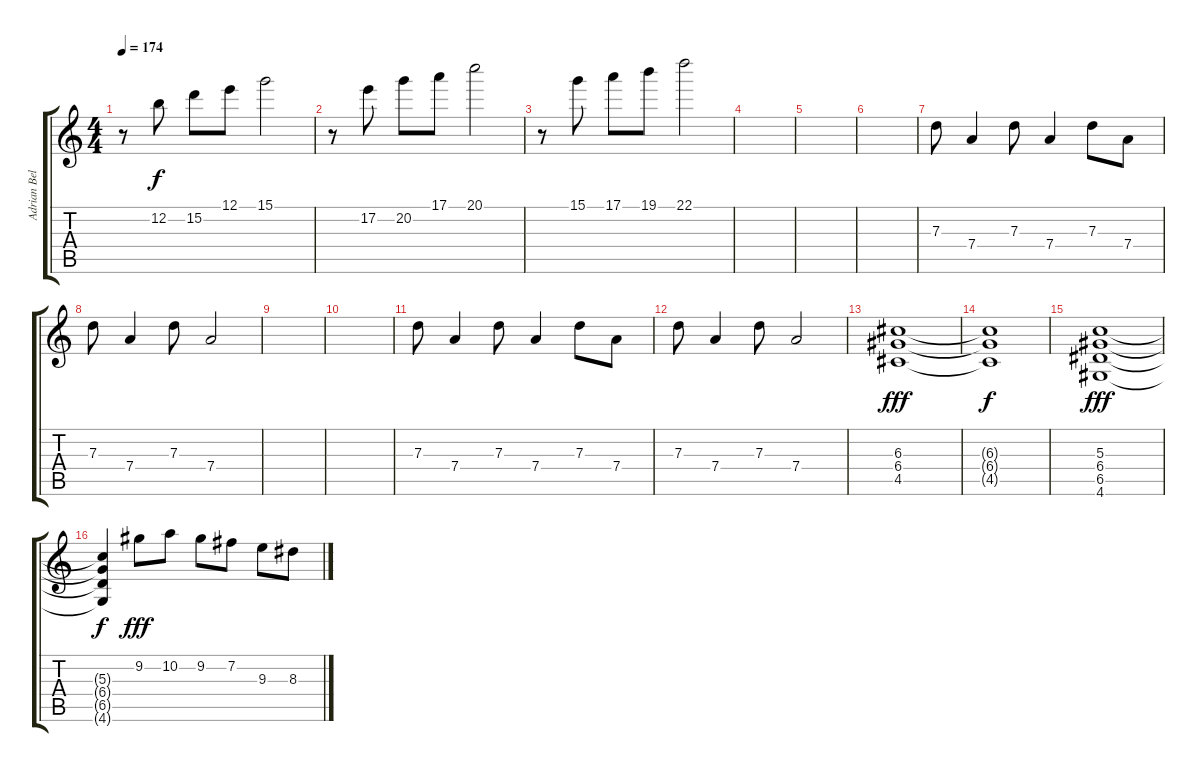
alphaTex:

\track ("Adrian Belew" "Adrian Bel") {instrument distortionguitar}
\staff {score tabs}
\tuning (E4 B3 G3 D3 A2 E2) {hide}
\ts (4 4)
\tempo 174
\clef g2
\ks c
r.8{dy ff} 12.2.8{dy f} 15.2.8 12.1.8 15.1.2 |
r.8 17.2.8 20.2.8 17.1.8 20.1.2 |
r.8 15.1.8 17.1.8 19.1.8 22.1.2 |
|
|
|
7.3.8 7.4.4 7.3.8 7.4.4 7.3.8 7.4.8 |
7.3.8 7.4.4 7.3.8 7.4.2 |
|
|
7.3.8 7.4.4 7.3.8 7.4.4 7.3.8 7.4.8 |
7.3.8 7.4.4 7.3.8 7.4.2 |
(6.3 6.4 4.5).1{dy fff} |
(6.3{t} 6.4{t} 4.5{t}).1{dy f} |
(5.3 6.4 6.5 4.6).1{dy fff} |
(5.3{t} 6.4{t} 6.5{t} 4.6{t}).4{dy f} 9.2.8{dy fff} 10.2.8 9.2.8 7.2.8 9.3.8 8.3.8
